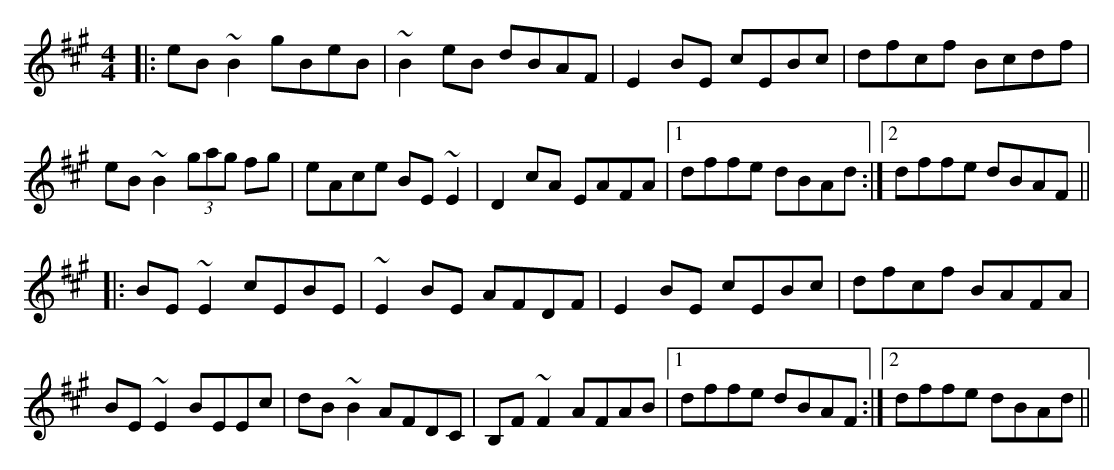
X:1
M:4/4
K:Emix
|:eB~B2 gBeB|~B2eB dBAF|E2BE cEBc|dfcf Bcdf|
eB~B2 (3gag fg|eAce BE~E2|D2cA EAFA|1 dffe dBAd:|2 dffe dBAF||
|:BE~E2 cEBE|~E2BE AFDF|E2BE cEBc|dfcf BAFA|
BE~E2 BEEc|dB~B2 AFDC|B,F~F2 AFAB|1 dffe dBAF:|2 dffe dBAd||
